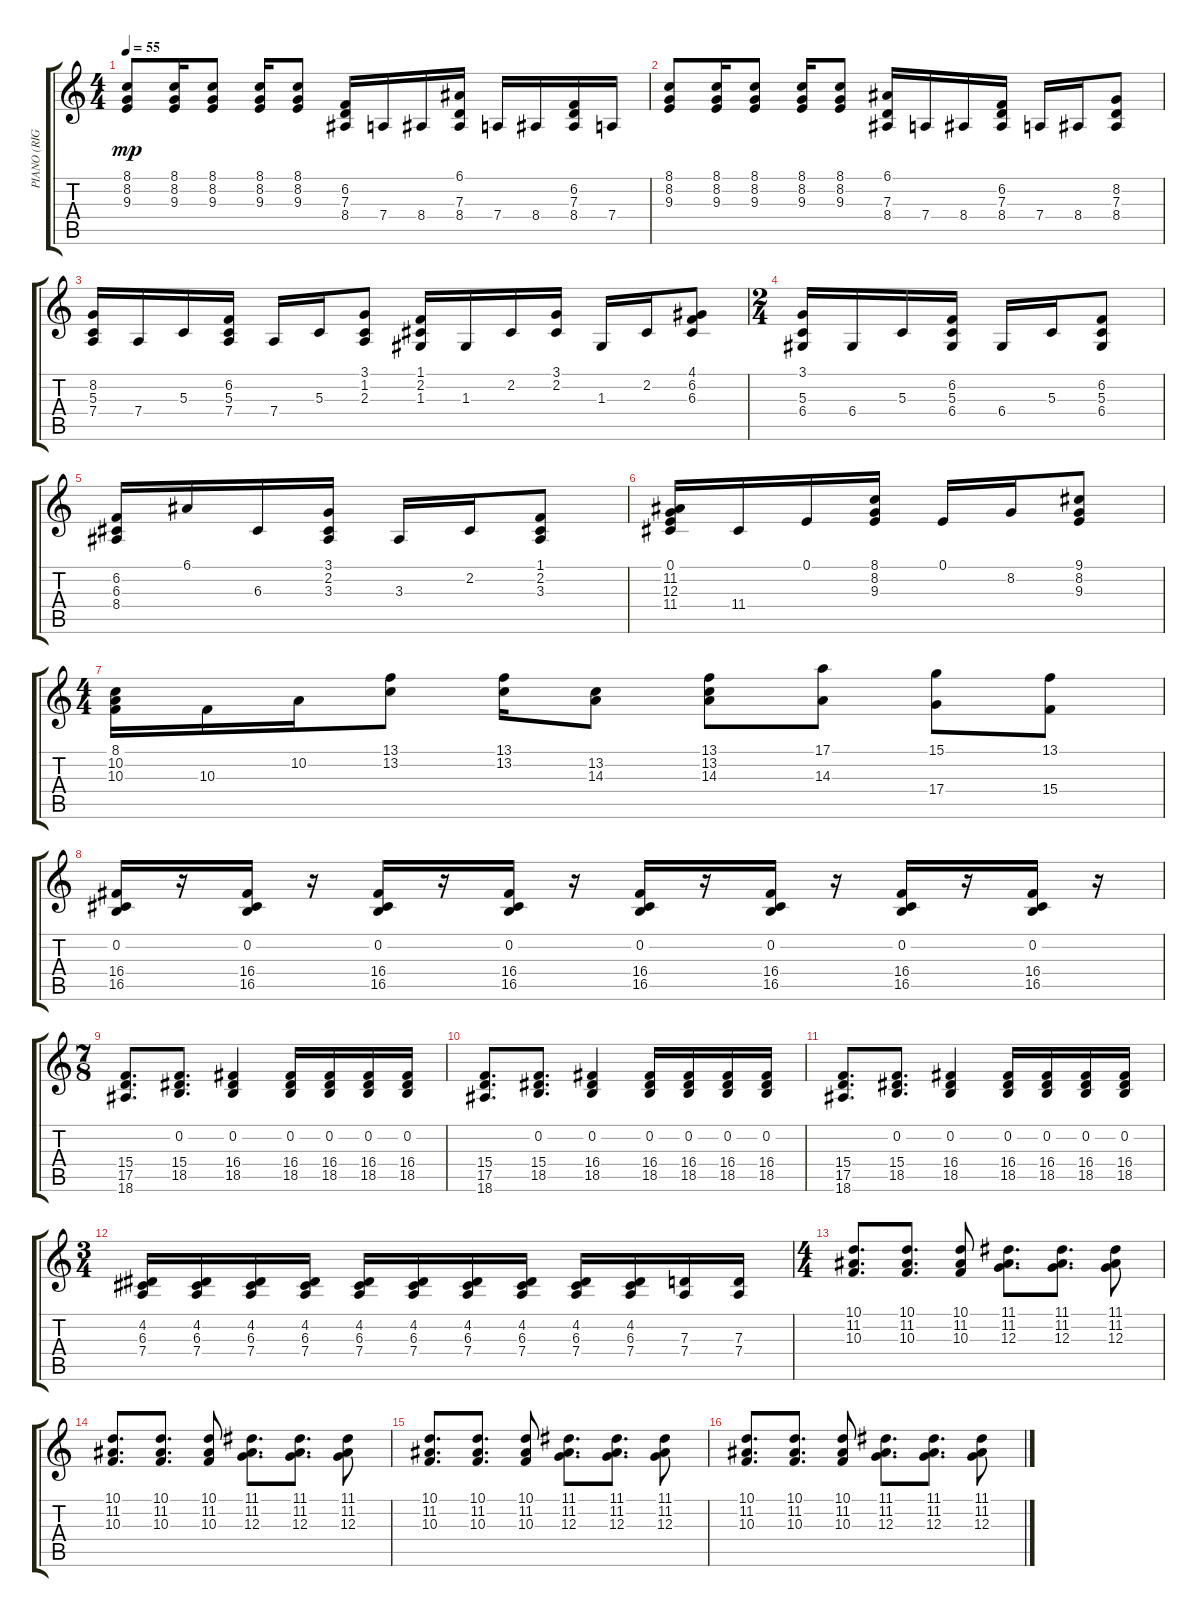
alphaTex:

\track ("PIANO (RIGHT)    " "PIANO (RIG") {instrument acousticgrandpiano}
\staff {score tabs}
\tuning (E4 B3 G3 D3 A2 E2) {hide}
\ts (4 4)
\tempo 55
\clef g2
\ks c
(8.1 8.2 9.3).8{dy mp} (8.1 8.2 9.3).16 (8.1 8.2 9.3).8 (8.1 8.2 9.3).16 (8.1 8.2 9.3).8 (6.2 7.3 8.4).16 7.4.16 8.4.16 (6.1 7.3 8.4).16 7.4.16 8.4.16 (6.2 7.3 8.4).16 7.4.16 |
(8.1 8.2 9.3).8 (8.1 8.2 9.3).16 (8.1 8.2 9.3).8 (8.1 8.2 9.3).16 (8.1 8.2 9.3).8 (6.1 7.3 8.4).16 7.4.16 8.4.16 (6.2 7.3 8.4).16 7.4.16 8.4.16 (8.2 7.3 8.4).8 |
(8.2 5.3 7.4).16 7.4.16 5.3.16 (6.2 5.3 7.4).16 7.4.16 5.3.16 (3.1 1.2 2.3).8 (1.1 2.2 1.3).16 1.3.16 2.2.16 (3.1 2.2).16 1.3.16 2.2.16 (4.1 6.2 6.3).8 |
\ts (2 4)
(3.1 5.3 6.4).16 6.4.16 5.3.16 (6.2 5.3 6.4).16 6.4.16 5.3.16 (6.2 5.3 6.4).8 |
(6.2 6.3 8.4).16 6.1.16 6.3.16 (3.1 2.2 3.3).16 3.3.16 2.2.16 (1.1 2.2 3.3).8 |
(0.1 11.2 12.3 11.4).16 11.4.16 0.1.16 (8.1 8.2 9.3).16 0.1.16 8.2.16 (9.1 8.2 9.3).8 |
\ts (4 4)
(8.1 10.2 10.3).16 10.3.16 10.2.16 (13.1 13.2).8 (13.1 13.2).16 (13.2 14.3).8 (13.1 13.2 14.3).8 (17.1 14.3).8 (15.1 17.4).8 (13.1 15.4).8 |
(0.2 16.4 16.5).16 r.16 (0.2 16.4 16.5).16 r.16 (0.2 16.4 16.5).16 r.16 (0.2 16.4 16.5).16 r.16 (0.2 16.4 16.5).16 r.16 (0.2 16.4 16.5).16 r.16 (0.2 16.4 16.5).16 r.16 (0.2 16.4 16.5).16 r.16 |
\ts (7 8)
(15.4 17.5 18.6).8{d} (0.2 15.4 18.5).8{d} (0.2 16.4 18.5).4 (0.2 16.4 18.5).16 (0.2 16.4 18.5).16 (0.2 16.4 18.5).16 (0.2 16.4 18.5).16 |
(15.4 17.5 18.6).8{d} (0.2 15.4 18.5).8{d} (0.2 16.4 18.5).4 (0.2 16.4 18.5).16 (0.2 16.4 18.5).16 (0.2 16.4 18.5).16 (0.2 16.4 18.5).16 |
(15.4 17.5 18.6).8{d} (0.2 15.4 18.5).8{d} (0.2 16.4 18.5).4 (0.2 16.4 18.5).16 (0.2 16.4 18.5).16 (0.2 16.4 18.5).16 (0.2 16.4 18.5).16 |
\ts (3 4)
(4.2 6.3 7.4).16 (4.2 6.3 7.4).16 (4.2 6.3 7.4).16 (4.2 6.3 7.4).16 (4.2 6.3 7.4).16 (4.2 6.3 7.4).16 (4.2 6.3 7.4).16 (4.2 6.3 7.4).16 (4.2 6.3 7.4).16 (4.2 6.3 7.4).16 (7.3 7.4).16 (7.3 7.4).16 |
\ts (4 4)
(10.1 11.2 10.3).8{d} (10.1 11.2 10.3).8{d} (10.1 11.2 10.3).8 (11.1 11.2 12.3).8{d} (11.1 11.2 12.3).8{d} (11.1 11.2 12.3).8 |
(10.1 11.2 10.3).8{d} (10.1 11.2 10.3).8{d} (10.1 11.2 10.3).8 (11.1 11.2 12.3).8{d} (11.1 11.2 12.3).8{d} (11.1 11.2 12.3).8 |
(10.1 11.2 10.3).8{d} (10.1 11.2 10.3).8{d} (10.1 11.2 10.3).8 (11.1 11.2 12.3).8{d} (11.1 11.2 12.3).8{d} (11.1 11.2 12.3).8 |
(10.1 11.2 10.3).8{d} (10.1 11.2 10.3).8{d} (10.1 11.2 10.3).8 (11.1 11.2 12.3).8{d} (11.1 11.2 12.3).8{d} (11.1 11.2 12.3).8
